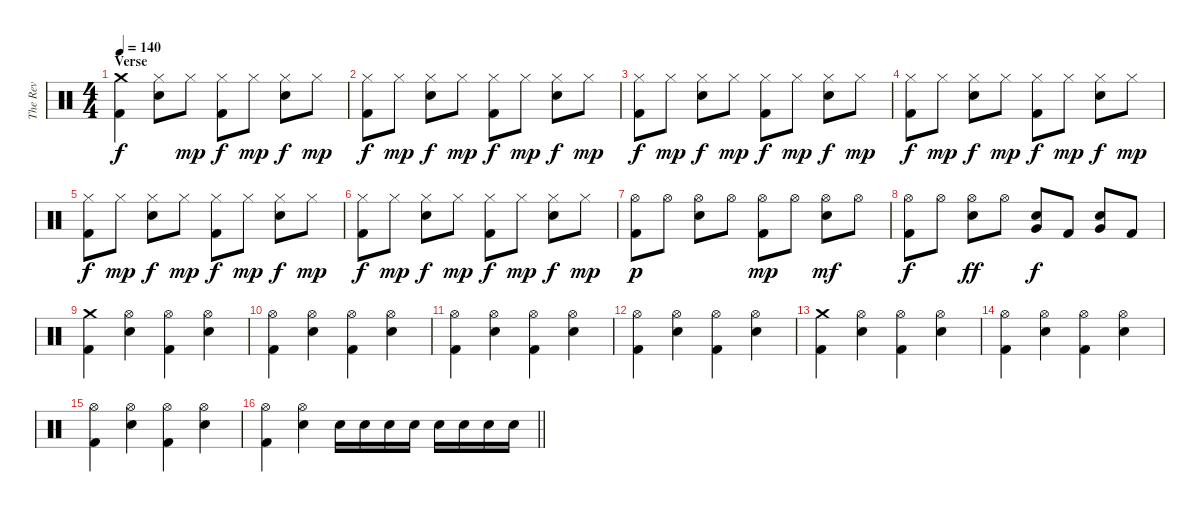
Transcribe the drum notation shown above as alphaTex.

\track ("The Rev" "The Rev") {instrument percussion}
\staff {score}
\articulation defaults
\ts (4 4)
\section ("" "Verse")
\tempo 140
\clef neutral
\ks c
("Crash medium (hit)" "Kick (hit) 2").4{dy f} ("Hi-Hat (closed)" "Snare (hit) 2").8 "Hi-Hat (closed)".8{dy mp} ("Hi-Hat (closed)" "Kick (hit) 2").8{dy f} "Hi-Hat (closed)".8{dy mp} ("Hi-Hat (closed)" "Snare (hit) 2").8{dy f} "Hi-Hat (closed)".8{dy mp} |
("Hi-Hat (closed)" "Kick (hit) 2").8{dy f} "Hi-Hat (closed)".8{dy mp} ("Hi-Hat (closed)" "Snare (hit) 2").8{dy f} "Hi-Hat (closed)".8{dy mp} ("Hi-Hat (closed)" "Kick (hit) 2").8{dy f} "Hi-Hat (closed)".8{dy mp} ("Hi-Hat (closed)" "Snare (hit) 2").8{dy f} "Hi-Hat (closed)".8{dy mp} |
("Hi-Hat (closed)" "Kick (hit) 2").8{dy f} "Hi-Hat (closed)".8{dy mp} ("Hi-Hat (closed)" "Snare (hit) 2").8{dy f} "Hi-Hat (closed)".8{dy mp} ("Hi-Hat (closed)" "Kick (hit) 2").8{dy f} "Hi-Hat (closed)".8{dy mp} ("Hi-Hat (closed)" "Snare (hit) 2").8{dy f} "Hi-Hat (closed)".8{dy mp} |
("Hi-Hat (closed)" "Kick (hit) 2").8{dy f} "Hi-Hat (closed)".8{dy mp} ("Hi-Hat (closed)" "Snare (hit) 2").8{dy f} "Hi-Hat (closed)".8{dy mp} ("Hi-Hat (closed)" "Kick (hit) 2").8{dy f} "Hi-Hat (closed)".8{dy mp} ("Hi-Hat (closed)" "Snare (hit) 2").8{dy f} "Hi-Hat (closed)".8{dy mp} |
("Hi-Hat (closed)" "Kick (hit) 2").8{dy f} "Hi-Hat (closed)".8{dy mp} ("Hi-Hat (closed)" "Snare (hit) 2").8{dy f} "Hi-Hat (closed)".8{dy mp} ("Hi-Hat (closed)" "Kick (hit) 2").8{dy f} "Hi-Hat (closed)".8{dy mp} ("Hi-Hat (closed)" "Snare (hit) 2").8{dy f} "Hi-Hat (closed)".8{dy mp} |
("Hi-Hat (closed)" "Kick (hit) 2").8{dy f} "Hi-Hat (closed)".8{dy mp} ("Hi-Hat (closed)" "Snare (hit) 2").8{dy f} "Hi-Hat (closed)".8{dy mp} ("Hi-Hat (closed)" "Kick (hit) 2").8{dy f} "Hi-Hat (closed)".8{dy mp} ("Hi-Hat (closed)" "Snare (hit) 2").8{dy f} "Hi-Hat (closed)".8{dy mp} |
("Hi-Hat (open)" "Kick (hit) 2").8{dy p} "Hi-Hat (open)".8 ("Hi-Hat (open)" "Snare (hit) 2").8 "Hi-Hat (open)".8 ("Hi-Hat (open)" "Kick (hit) 2").8{dy mp} "Hi-Hat (open)".8 ("Hi-Hat (open)" "Snare (hit) 2").8{dy mf} "Hi-Hat (open)".8 |
("Hi-Hat (open)" "Kick (hit) 2").8{dy f} "Hi-Hat (open)".8 ("Hi-Hat (open)" "Snare (hit) 2").8{dy ff} "Hi-Hat (open)".8 ("Snare (hit) 2" "Very Low Tom (hit)").8{dy f} "Kick (hit) 2".8 ("Snare (hit) 2" "Very Low Tom (hit)").8 "Kick (hit) 2".8 |
("Crash medium (hit)" "Kick (hit) 2").4 ("Hi-Hat (open)" "Snare (hit) 2").4 ("Hi-Hat (open)" "Kick (hit) 2").4 ("Hi-Hat (open)" "Snare (hit) 2").4 |
("Hi-Hat (open)" "Kick (hit) 2").4 ("Hi-Hat (open)" "Snare (hit) 2").4 ("Hi-Hat (open)" "Kick (hit) 2").4 ("Hi-Hat (open)" "Snare (hit) 2").4 |
("Hi-Hat (open)" "Kick (hit) 2").4 ("Hi-Hat (open)" "Snare (hit) 2").4 ("Hi-Hat (open)" "Kick (hit) 2").4 ("Hi-Hat (open)" "Snare (hit) 2").4 |
("Hi-Hat (open)" "Kick (hit) 2").4 ("Hi-Hat (open)" "Snare (hit) 2").4 ("Hi-Hat (open)" "Kick (hit) 2").4 ("Hi-Hat (open)" "Snare (hit) 2").4 |
("Crash medium (hit)" "Kick (hit) 2").4 ("Hi-Hat (open)" "Snare (hit) 2").4 ("Hi-Hat (open)" "Kick (hit) 2").4 ("Hi-Hat (open)" "Snare (hit) 2").4 |
("Hi-Hat (open)" "Kick (hit) 2").4 ("Hi-Hat (open)" "Snare (hit) 2").4 ("Hi-Hat (open)" "Kick (hit) 2").4 ("Hi-Hat (open)" "Snare (hit) 2").4 |
("Hi-Hat (open)" "Kick (hit) 2").4 ("Hi-Hat (open)" "Snare (hit) 2").4 ("Hi-Hat (open)" "Kick (hit) 2").4 ("Hi-Hat (open)" "Snare (hit) 2").4 |
\barLineRight lightlight
("Hi-Hat (open)" "Kick (hit) 2").4 ("Hi-Hat (open)" "Snare (hit) 2").4 "Snare (hit) 2".16 "Snare (hit) 2".16 "Snare (hit) 2".16 "Snare (hit) 2".16 "Snare (hit) 2".16 "Snare (hit) 2".16 "Snare (hit) 2".16 "Snare (hit) 2".16
